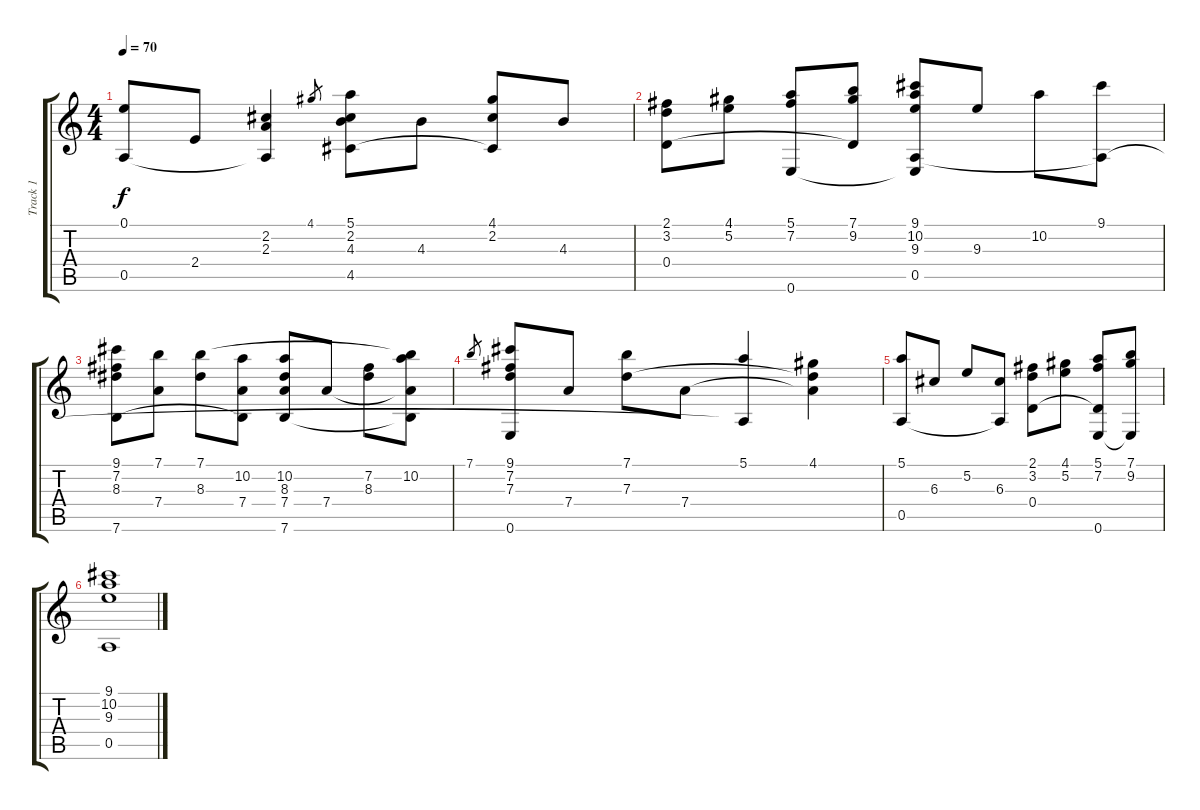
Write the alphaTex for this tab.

\track ("Track 1" "Track 1") {instrument acousticguitarnylon}
\staff {score tabs}
\tuning (E4 B3 G3 D3 A2 E2) {hide}
\ts (4 4)
\tempo 70
\clef g2
\ks c
(0.1 0.5).8{dy f} 2.4.8 (2.2 2.3 0.5{t}).4 4.1.8{gr} (5.1 2.2 4.3 4.5).8 4.3.8 (4.1 2.2 4.5{t}).8 4.3.8 |
(2.1 3.2 0.4).8 (4.1 5.2).8 (5.1 7.2 0.6).8 (7.1 9.2 0.4{t}).8 (9.1 10.2 9.3 0.5 0.6{t}).8 9.3.8 10.2.8 (9.1 0.5{t}).8 |
(9.1 7.2 8.3 7.6).8 (7.1 7.4).8 (7.1 8.3).8 (10.2 7.4 7.6{t}).8 (10.2 8.3 7.4 7.6).8 7.4.8 (7.2 8.3).8 (7.1{t} 10.2 7.4{t} 7.6{t}).8 |
7.1.8{gr} (9.1 7.2 7.3 0.6).8 7.4.8 (7.1 7.3).8 7.4.8 (5.1 0.5{t}).4 (4.1 7.3{t} 7.4{t}).4 |
(5.1 0.5).8 6.3.8 5.2.8 (6.3 0.5{t}).8 (2.1 3.2 0.4).8 (4.1 5.2).8 (5.1 7.2 0.4{t} 0.6).8 (7.1 9.2 0.6{t}).8 |
(9.1 10.2 9.3 0.5).1
